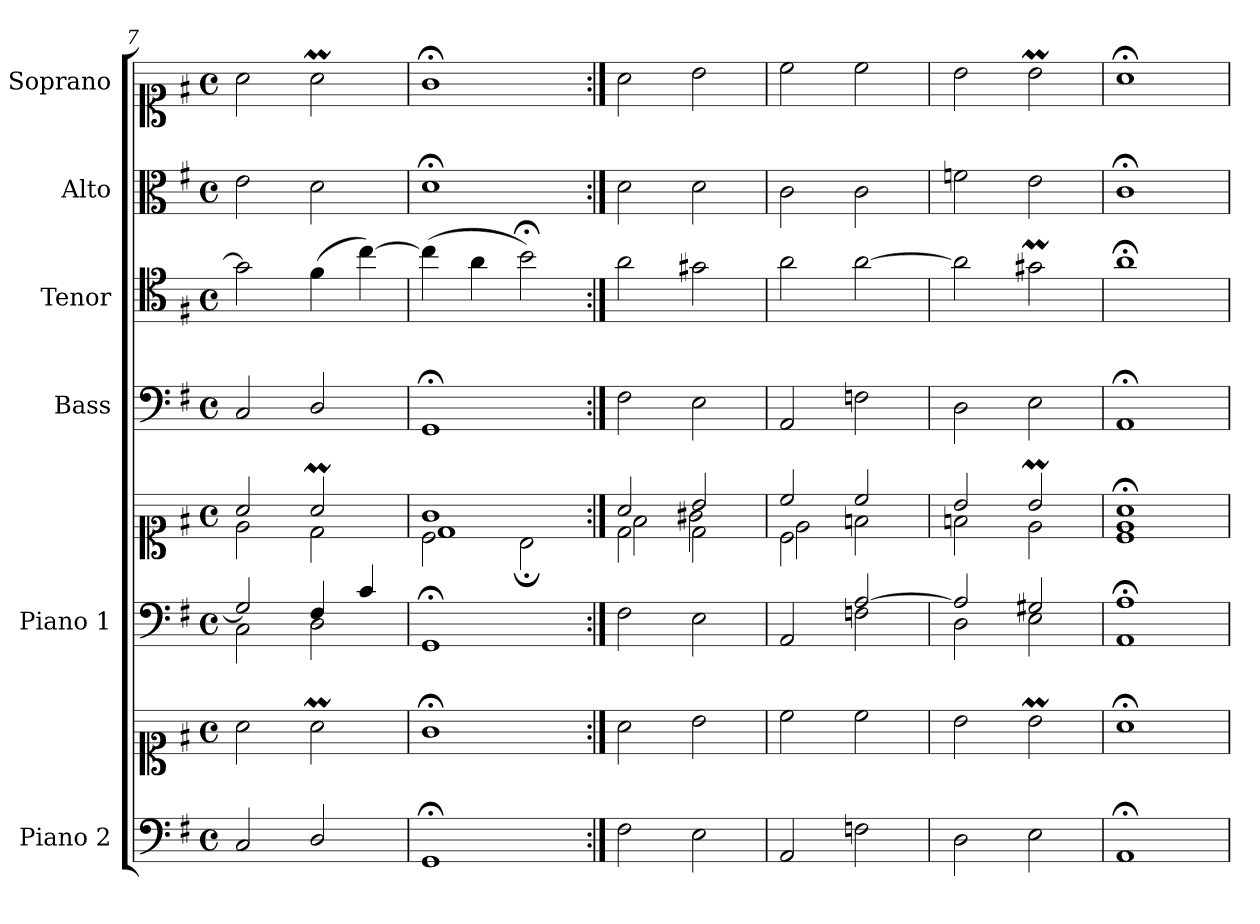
**kern	**kern	**kern	**kern	**kern	**kern	**kern	**kern
*part6	*part6	*part5	*part5	*part4	*part3	*part2	*part1
*staff8	*staff7	*staff6	*staff5	*staff4	*staff3	*staff2	*staff1
*I"Piano 2	*	*I"Piano 1	*	*I"Bass	*I"Tenor	*I"Alto	*I"Soprano
*I'Pno 2	*	*I'Pno 1	*	*I'B.	*I'T.	*I'A.	*I'S.
*clefF4	*clefC1	*clefF4	*clefC1	*clefF4	*clefC4	*clefC3	*clefC1
*	*	*	*	*	*ITrd7c12	*	*
*k[f#]	*k[f#]	*k[f#]	*k[f#]	*k[f#]	*k[f#]	*k[f#]	*k[f#]
*G:	*G:	*G:	*G:	*G:	*G:	*G:	*G:
*M4/4	*M4/4	*M4/4	*M4/4	*M4/4	*M4/4	*M4/4	*M4/4
*met(c)	*met(c)	*met(c)	*met(c)	*met(c)	*met(c)	*met(c)	*met(c)
=7	=7	=7	=7	=7	=7	=7	=7
*	*	*^	*^	*	*	*	*
2C/	2a\	2G/]	2C\	2a/	2e\	2C/	2G\]	2e\	2a\
2D/	2aM\	4F#/	2D\	2aM/	2d\	2D/	(4F#\	2d\	2aM\
.	.	4c/	.	.	.	.	[4c\)	.	.
*	*	*v	*v	*	*	*	*	*	*
=8	=8	=8	=8	=8	=8	=8	=8	=8
*	*	*	*	*^	*	*	*	*
1GG;/	1g;<\	1GG;/	1g/	2c\	1d\	1GG;</	(4c\]	1d;<\	1g;<\
.	.	.	.	.	.	.	4A\	.	.
.	.	.	.	2B;<\	.	.	2B;<\)	.	.
=9:|!	=9:|!	=9:|!	=9:|!	=9:|!	=9:|!	=9:|!	=9:|!	=9:|!	=9:|!
2F#\	2a\	2F#\	2a/	2d\	2f#\	2F#\	2A\	2d\	2a\
2E\	2b\	2E\	2b/	2d\	2g#X\	2E\	2G#X\	2d\	2b\
=10	=10	=10	=10	=10	=10	=10	=10	=10	=10
*	*	*^	*	*	*	*	*	*	*
2AA/	2cc\	2ryy	2AA/	2cc/	2c\	2e\	2AA/	2A\	2c\	2cc\
2Fn\	2cc\	[>2A/	2Fn\	2cc/	2ryy	2fn\	2Fn\	[>2A\	2c\	2cc\
*	*	*	*	*	*v	*v	*	*	*	*
=11	=11	=11	=11	=11	=11	=11	=11	=11	=11
2D\	2b\	2A/]	2D\	2b/	2fnj\	2D\	2A\]	2fn\	2b\
2E\	2bm\	2G#X/	2E\	2bm/	2e\	2E\	2G#Xm\	2e\	2bm\
=12	=12	=12	=12	=12	=12	=12	=12	=12	=12
*	*	*	*	*	*^	*	*	*	*
1AA;/	1a;<\	1A;/	1AA\	1a;</	1e\	1c\	1AA;</	1A;<\	1c;<\	1a;<\
*	*	*v	*v	*	*	*	*	*	*	*
*	*	*	*v	*v	*v	*	*	*	*
=	=	=	=	=	=	=	=
*-	*-	*-	*-	*-	*-	*-	*-
